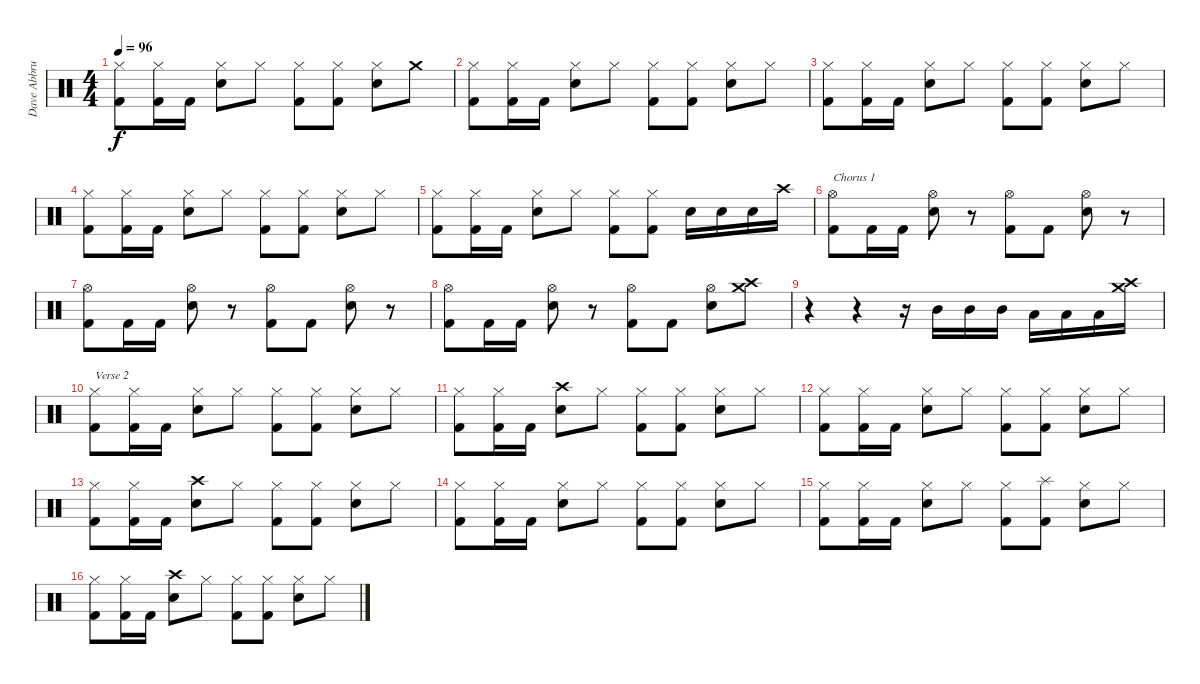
\track ("Dave Abbruzzese" "Dave Abbru") {instrument percussion}
\staff {score}
\articulation defaults
\ts (4 4)
\tempo 96
\clef neutral
\ks c
("Hi-Hat (closed)" "Kick (hit) 2").8{dy f} ("Hi-Hat (closed)" "Kick (hit) 2").16 "Kick (hit) 2".16 ("Hi-Hat (closed)" "Snare (hit) 2").8 "Hi-Hat (closed)".8 ("Hi-Hat (closed)" "Kick (hit) 2").8 ("Hi-Hat (closed)" "Kick (hit) 2").8 ("Hi-Hat (closed)" "Snare (hit) 2").8 "Crash medium (hit)".8 |
("Hi-Hat (closed)" "Kick (hit) 2").8 ("Hi-Hat (closed)" "Kick (hit) 2").16 "Kick (hit) 2".16 ("Hi-Hat (closed)" "Snare (hit) 2").8 "Hi-Hat (closed)".8 ("Hi-Hat (closed)" "Kick (hit) 2").8 ("Hi-Hat (closed)" "Kick (hit) 2").8 ("Hi-Hat (closed)" "Snare (hit) 2").8 "Hi-Hat (closed)".8 |
("Hi-Hat (closed)" "Kick (hit) 2").8 ("Hi-Hat (closed)" "Kick (hit) 2").16 "Kick (hit) 2".16 ("Hi-Hat (closed)" "Snare (hit) 2").8 "Hi-Hat (closed)".8 ("Hi-Hat (closed)" "Kick (hit) 2").8 ("Hi-Hat (closed)" "Kick (hit) 2").8 ("Hi-Hat (closed)" "Snare (hit) 2").8 "Hi-Hat (closed)".8 |
("Hi-Hat (closed)" "Kick (hit) 2").8 ("Hi-Hat (closed)" "Kick (hit) 2").16 "Kick (hit) 2".16 ("Hi-Hat (closed)" "Snare (hit) 2").8 "Hi-Hat (closed)".8 ("Hi-Hat (closed)" "Kick (hit) 2").8 ("Hi-Hat (closed)" "Kick (hit) 2").8 ("Hi-Hat (closed)" "Snare (hit) 2").8 "Hi-Hat (closed)".8 |
("Hi-Hat (closed)" "Kick (hit) 2").8 ("Hi-Hat (closed)" "Kick (hit) 2").16 "Kick (hit) 2".16 ("Hi-Hat (closed)" "Snare (hit) 2").8 "Hi-Hat (closed)".8 ("Hi-Hat (closed)" "Kick (hit) 2").8 ("Hi-Hat (closed)" "Kick (hit) 2").8 "Snare (hit) 2".16 "Snare (hit) 2".16 "Snare (hit) 2".16 "Crash high (hit)".16 |
("Hi-Hat (open)" "Kick (hit) 2").8{txt "Chorus 1"} "Kick (hit) 2".16 "Kick (hit) 2".16 ("Hi-Hat (open)" "Snare (hit) 2").8 r.8 ("Hi-Hat (open)" "Kick (hit) 2").8 "Kick (hit) 2".8 ("Hi-Hat (open)" "Snare (hit) 2").8 r.8 |
("Hi-Hat (open)" "Kick (hit) 2").8 "Kick (hit) 2".16 "Kick (hit) 2".16 ("Hi-Hat (open)" "Snare (hit) 2").8 r.8 ("Hi-Hat (open)" "Kick (hit) 2").8 "Kick (hit) 2".8 ("Hi-Hat (open)" "Snare (hit) 2").8 r.8 |
("Hi-Hat (open)" "Kick (hit) 2").8 "Kick (hit) 2".16 "Kick (hit) 2".16 ("Hi-Hat (open)" "Snare (hit) 2").8 r.8 ("Hi-Hat (open)" "Kick (hit) 2").8 "Kick (hit) 2".8 ("Hi-Hat (open)" "Snare (hit) 2").8 ("Crash high (hit)" "Crash medium (hit)").8 |
r.4 r.4 r.16 "Mid Tom (hit)".16 "Mid Tom (hit)".16 "Mid Tom (hit)".16 "Low Tom (hit)".16 "Low Tom (hit)".16 "Low Tom (hit)".16 ("Crash high (hit)" "Crash medium (hit)").16 |
("Hi-Hat (closed)" "Kick (hit) 2").8{txt "Verse 2"} ("Hi-Hat (closed)" "Kick (hit) 2").16 "Kick (hit) 2".16 ("Hi-Hat (closed)" "Snare (hit) 2").8 "Hi-Hat (closed)".8 ("Hi-Hat (closed)" "Kick (hit) 2").8 ("Hi-Hat (closed)" "Kick (hit) 2").8 ("Hi-Hat (closed)" "Snare (hit) 2").8 "Hi-Hat (closed)".8 |
("Hi-Hat (closed)" "Kick (hit) 2").8 ("Hi-Hat (closed)" "Kick (hit) 2").16 "Kick (hit) 2".16 ("Crash high (hit)" "Snare (hit) 2").8 "Hi-Hat (closed)".8 ("Hi-Hat (closed)" "Kick (hit) 2").8 ("Hi-Hat (closed)" "Kick (hit) 2").8 ("Hi-Hat (closed)" "Snare (hit) 2").8 "Hi-Hat (closed)".8 |
("Hi-Hat (closed)" "Kick (hit) 2").8 ("Hi-Hat (closed)" "Kick (hit) 2").16 "Kick (hit) 2".16 ("Hi-Hat (closed)" "Snare (hit) 2").8 "Hi-Hat (closed)".8 ("Hi-Hat (closed)" "Kick (hit) 2").8 ("Hi-Hat (closed)" "Kick (hit) 2").8 ("Hi-Hat (closed)" "Snare (hit) 2").8 "Hi-Hat (closed)".8 |
("Hi-Hat (closed)" "Kick (hit) 2").8 ("Hi-Hat (closed)" "Kick (hit) 2").16 "Kick (hit) 2".16 ("Crash high (hit)" "Snare (hit) 2").8 "Hi-Hat (closed)".8 ("Hi-Hat (closed)" "Kick (hit) 2").8 ("Hi-Hat (closed)" "Kick (hit) 2").8 ("Hi-Hat (closed)" "Snare (hit) 2").8 "Hi-Hat (closed)".8 |
("Hi-Hat (closed)" "Kick (hit) 2").8 ("Hi-Hat (closed)" "Kick (hit) 2").16 "Kick (hit) 2".16 ("Hi-Hat (closed)" "Snare (hit) 2").8 "Hi-Hat (closed)".8 ("Hi-Hat (closed)" "Kick (hit) 2").8 ("Hi-Hat (closed)" "Kick (hit) 2").8 ("Hi-Hat (closed)" "Snare (hit) 2").8 "Hi-Hat (closed)".8 |
("Hi-Hat (closed)" "Kick (hit) 2").8 ("Hi-Hat (closed)" "Kick (hit) 2").16 "Kick (hit) 2".16 ("Hi-Hat (closed)" "Snare (hit) 2").8 "Hi-Hat (closed)".8 ("Hi-Hat (closed)" "Kick (hit) 2").8 ("Splash (hit)" "Kick (hit) 2").8 ("Hi-Hat (closed)" "Snare (hit) 2").8 "Hi-Hat (closed)".8 |
("Hi-Hat (closed)" "Kick (hit) 2").8 ("Hi-Hat (closed)" "Kick (hit) 2").16 "Kick (hit) 2".16 ("Crash high (hit)" "Snare (hit) 2").8 "Hi-Hat (closed)".8 ("Hi-Hat (closed)" "Kick (hit) 2").8 ("Hi-Hat (closed)" "Kick (hit) 2").8 ("Hi-Hat (closed)" "Snare (hit) 2").8 "Hi-Hat (closed)".8
